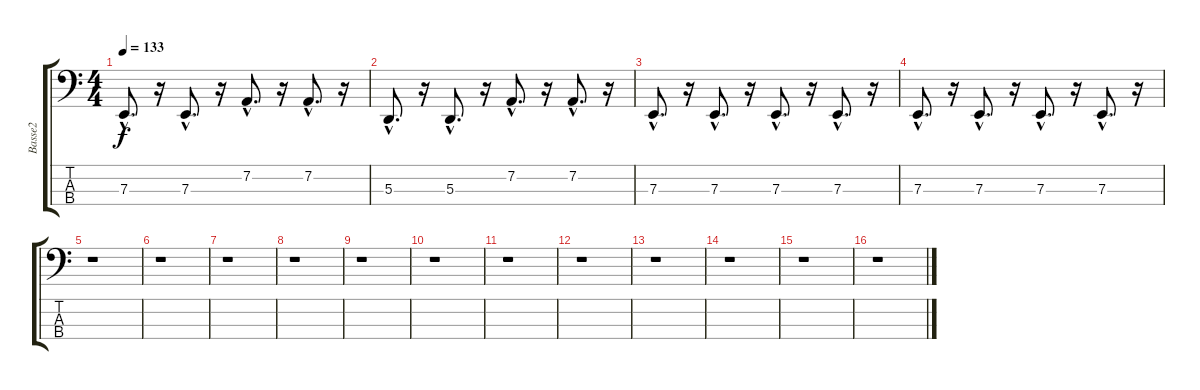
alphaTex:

\track ("Basse2" "Basse2") {instrument fretlessbass}
\staff {score tabs}
\tuning (G1 D1 A0 E0) {hide}
\ts (4 4)
\tempo 133
\clef f4
\ks c
7.3{hac}.8{d dy f} r.16 7.3{hac}.8{d} r.16 7.2{hac}.8{d} r.16 7.2{hac}.8{d} r.16 |
5.3{hac}.8{d} r.16 5.3{hac}.8{d} r.16 7.2{hac}.8{d} r.16 7.2{hac}.8{d} r.16 |
7.3{hac}.8{d} r.16 7.3{hac}.8{d} r.16 7.3{hac}.8{d} r.16 7.3{hac}.8{d} r.16 |
7.3{hac}.8{d} r.16 7.3{hac}.8{d} r.16 7.3{hac}.8{d} r.16 7.3{hac}.8{d} r.16 |
r.1 |
r.1 |
r.1 |
r.1 |
r.1 |
r.1 |
r.1 |
r.1 |
r.1 |
r.1 |
r.1 |
r.1
